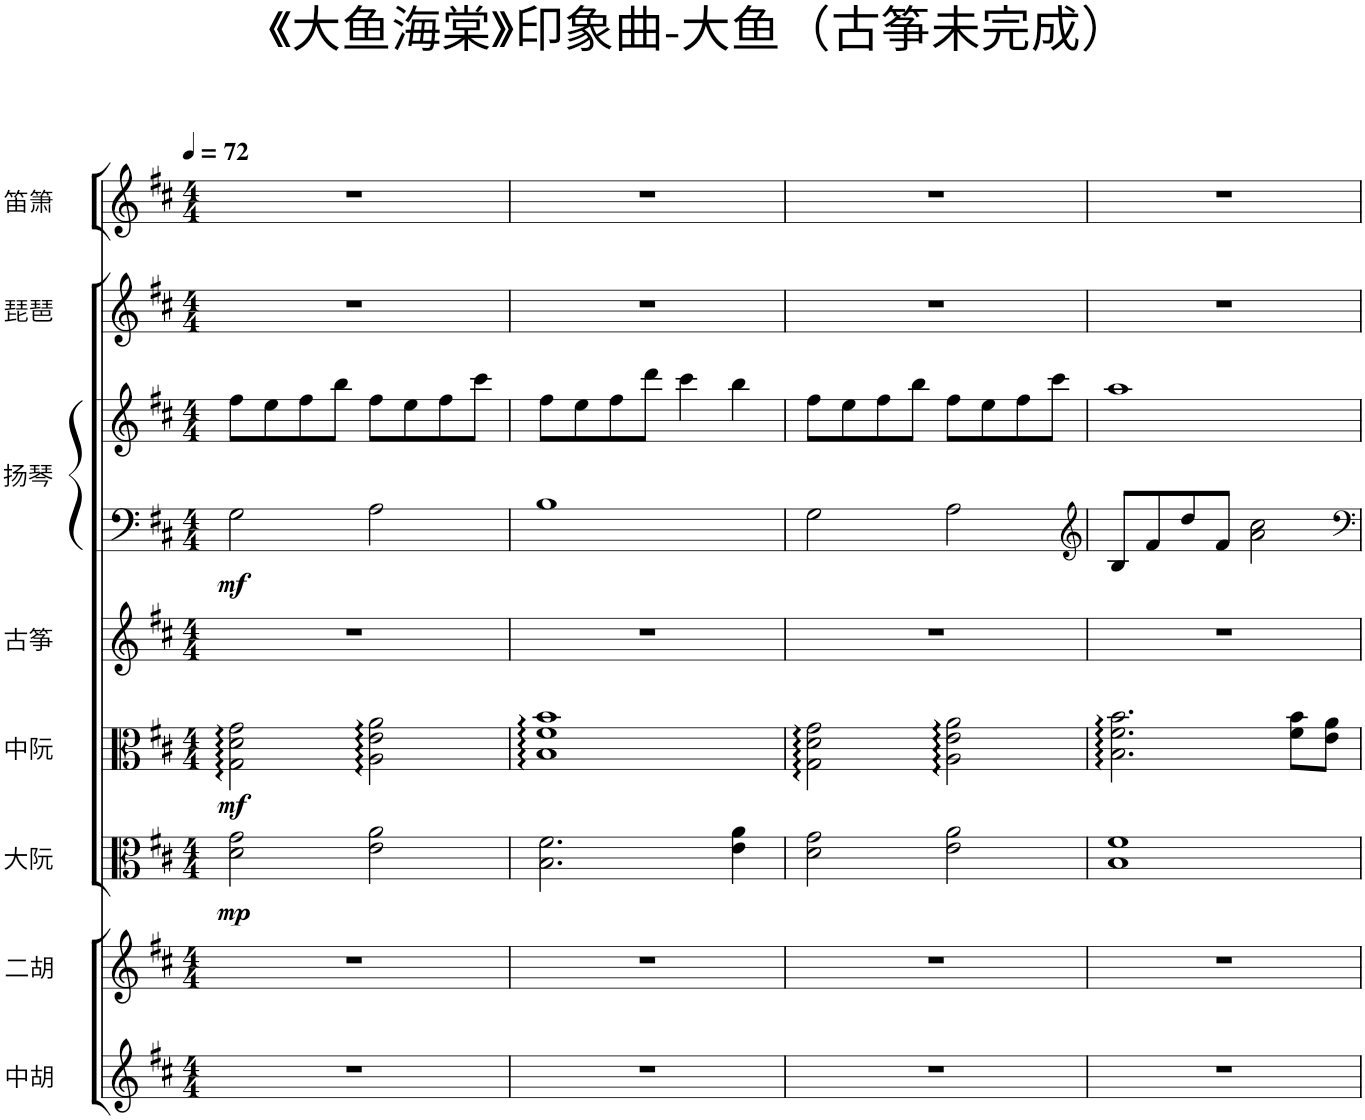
**kern	**kern	**kern	**dynam	**kern	**dynam	**kern	**kern	**kern	**dynam	**kern	**kern
*part8	*part7	*part6	*part6	*part5	*part5	*part4	*part3	*part3	*part3	*part2	*part1
*staff9	*staff8	*staff7	*staff7	*staff6	*staff6	*staff5	*staff4	*staff3	*staff3/4	*staff2	*staff1
*I"中胡	*I"二胡	*I"大阮	*	*I"中阮	*	*I"古筝	*I"扬琴	*	*	*I"琵琶	*I"笛箫
*clefG2	*clefG2	*clefC3	*	*clefC3	*	*clefG2	*clefF4	*clefG2	*	*clefG2	*clefG2
*	*	*Trd7c12	*	*	*	*	*	*	*	*	*Trd-7c-12
*k[f#c#]	*k[f#c#]	*k[f#c#]	*	*k[f#c#]	*	*k[f#c#]	*k[f#c#]	*k[f#c#]	*	*k[f#c#]	*k[f#c#]
*M4/4	*M4/4	*M4/4	*	*M4/4	*	*M4/4	*M4/4	*M4/4	*	*M4/4	*M4/4
*MM72	*MM72	*MM72	*	*MM72	*	*MM72	*MM72	*MM72	*	*MM72	*MM72
=1	=1	=1	=1	=1	=1	=1	=1	=1	=1	=1	=1
!	!	!	!LO:DY:b	!	!LO:DY:b	!	!	!	!LO:DY:b=2	!	!
1r	1r	2d\ 2g\	mp	2G\ 2d\ 2g\	mf	1r	2G\	8ff#\L	mf	1r	1r
.	.	.	.	.	.	.	.	8ee\	.	.	.
.	.	.	.	.	.	.	.	8ff#\	.	.	.
.	.	.	.	.	.	.	.	8bb\J	.	.	.
.	.	2e\ 2a\	.	2A\ 2e\ 2a\	.	.	2A\	8ff#\L	.	.	.
.	.	.	.	.	.	.	.	8ee\	.	.	.
.	.	.	.	.	.	.	.	8ff#\	.	.	.
.	.	.	.	.	.	.	.	8ccc#\J	.	.	.
=2	=2	=2	=2	=2	=2	=2	=2	=2	=2	=2	=2
1r	1r	2.B\ 2.f#\	.	1B 1f# 1b	.	1r	1B	8ff#\L	.	1r	1r
.	.	.	.	.	.	.	.	8ee\	.	.	.
.	.	.	.	.	.	.	.	8ff#\	.	.	.
.	.	.	.	.	.	.	.	8ddd\J	.	.	.
.	.	.	.	.	.	.	.	4ccc#\	.	.	.
.	.	4e\ 4a\	.	.	.	.	.	4bb\	.	.	.
=3	=3	=3	=3	=3	=3	=3	=3	=3	=3	=3	=3
1r	1r	2d\ 2g\	.	2G\ 2d\ 2g\	.	1r	2G\	8ff#\L	.	1r	1r
.	.	.	.	.	.	.	.	8ee\	.	.	.
.	.	.	.	.	.	.	.	8ff#\	.	.	.
.	.	.	.	.	.	.	.	8bb\J	.	.	.
.	.	2e\ 2a\	.	2A\ 2e\ 2a\	.	.	2A\	8ff#\L	.	.	.
.	.	.	.	.	.	.	.	8ee\	.	.	.
.	.	.	.	.	.	.	.	8ff#\	.	.	.
.	.	.	.	.	.	.	.	8ccc#\J	.	.	.
=4	=4	=4	=4	=4	=4	=4	=4	=4	=4	=4	=4
*	*	*	*	*	*	*	*clefG2	*	*	*	*
1r	1r	1B 1f#	.	2.B\ 2.f#\ 2.b\	.	1r	8B/L	1aa	.	1r	1r
.	.	.	.	.	.	.	8f#/	.	.	.	.
.	.	.	.	.	.	.	8dd/	.	.	.	.
.	.	.	.	.	.	.	8f#/J	.	.	.	.
.	.	.	.	.	.	.	2a\ 2cc#\	.	.	.	.
.	.	.	.	8f#\ 8b\L	.	.	.	.	.	.	.
.	.	.	.	8e\ 8a\J	.	.	.	.	.	.	.
=	=	=	=	=	=	=	=	=	=	=	=
*-	*-	*-	*-	*-	*-	*-	*-	*-	*-	*-	*-
